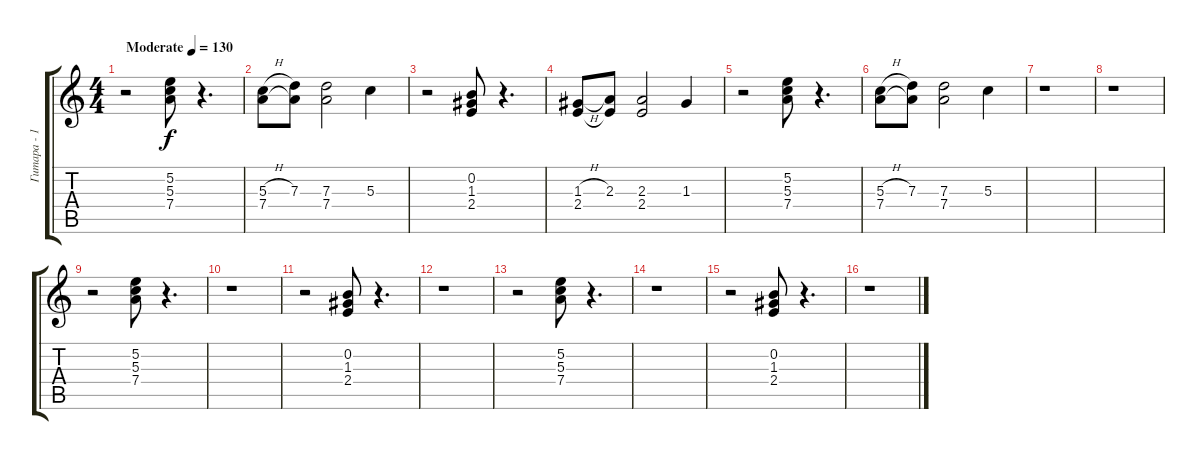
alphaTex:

\track ("Гитара - 1" "Гитара - 1") {instrument overdrivenguitar}
\staff {score tabs}
\tuning (E4 B3 G3 D3 A2 E2) {hide}
\ts (4 4)
\tempo (130 "Moderate")
\clef g2
\ks c
r.2{dy f instrument overdrivenguitar} (5.2 5.3 7.4).8 r.4{d} |
(5.3{h} 7.4).8 (7.3 7.4{t}).8 (7.3 7.4).2 5.3.4 |
r.2 (0.2 1.3 2.4).8 r.4{d} |
(1.3{h} 2.4).8 (2.3 2.4{t}).8 (2.3 2.4).2 1.3.4 |
r.2 (5.2 5.3 7.4).8 r.4{d} |
(5.3{h} 7.4).8 (7.3 7.4{t}).8 (7.3 7.4).2 5.3.4 |
r.1 |
r.1 |
r.2 (5.2 5.3 7.4).8 r.4{d} |
r.1 |
r.2 (0.2 1.3 2.4).8 r.4{d} |
r.1 |
r.2 (5.2 5.3 7.4).8 r.4{d} |
r.1 |
r.2 (0.2 1.3 2.4).8 r.4{d} |
r.1
